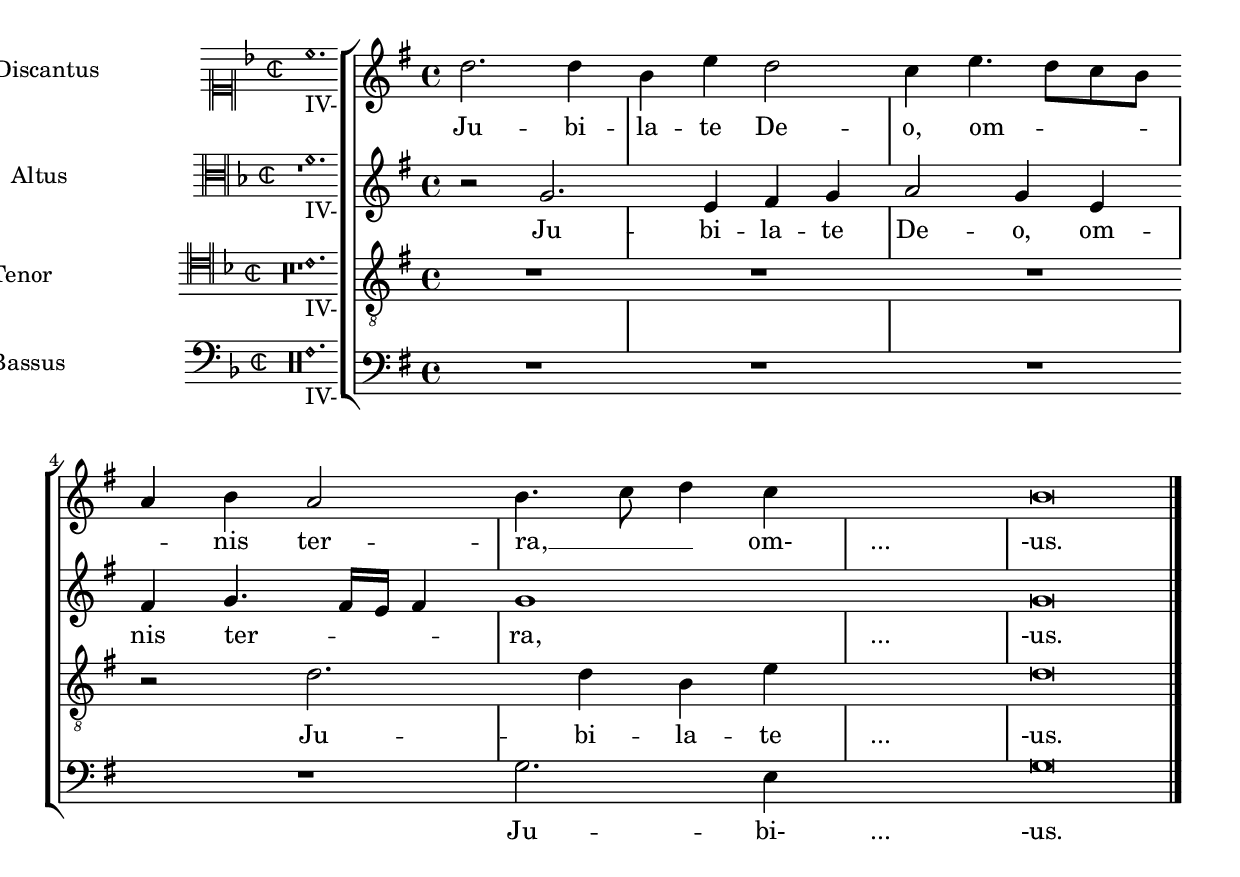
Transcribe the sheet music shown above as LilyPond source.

%% Do not edit this file; it is auto-generated from LSR http://lsr.dsi.unimi.it
%% This file is in the public domain.
\version "2.11.51"

\header {
  lsrtags = "ancient-notation, tweaks-and-overrides"

  texidoc = "
As a workaround to get real incipits which are independent from the
main score these are included as a markup into the field normally used
for the instrument name. As for now lyrics can only be added as a
direct markup. It doesn't unfortunately conform with the spacing of the
main lyrics.

"
  doctitle = "Transcription of Ancient music with incipit"
} % begin verbatim
global = {
  \set Score.skipBars = ##t
  \key g \major
  \time 4/4
  
  %make the staff lines invisible on staves
  \override Staff.BarLine #'transparent = ##t
  \skip 1*8 % the actual music

  % let finis bar go through all staves
  \override Staff.BarLine #'transparent = ##f

  % finis bar
  \bar "|."
}

  
discantusNotes = {
  \transpose c' c'' {
    \clef "treble"
    d'2. d'4 |
    b e' d'2 |
    c'4 e'4.( d'8 c' b |
    a4) b a2 |
    b4.( c'8 d'4) c'4 |
    \once \override NoteHead #'transparent = ##t c'1 |
    b\breve |
  }
}

discantusLyrics = \lyricmode {
  Ju -- bi -- |
  la -- te De -- |
  o, om --
  nis ter -- |
  ra, __ om- |
  "..." |
  -us. |
}

altusNotes = {
  \transpose c' c'' {
    \clef "treble"
    r2 g2. e4 fis g | % two bars
    a2 g4 e |
    fis g4.( fis16 e fis4) |
    g1 |
    \once \override NoteHead #'transparent = ##t g1 |
    g\breve |
  }
}

altusLyrics = \lyricmode {
  Ju -- bi -- la -- te | % two bars
  De -- o, om -- |
  nis ter -- ra, |
  "..." |
  -us. |
}

tenorNotes = {
  \transpose c' c' {
    \clef "treble_8"
    R1 |
    R1 |
    R1 |
    r2 d'2. d'4 b e' | % two bars
    \once \override NoteHead #'transparent = ##t e'1 |
    d'\breve |
  }
}

tenorLyrics = \lyricmode {
  Ju -- bi -- la -- te | % two bars
  "..." |
  -us. 
}

bassusNotes = {
  \transpose c' c' {
    \clef "bass"
    R1 |
    R1 |
    R1 |
    R1 |
    g2. e4 |
    \once \override NoteHead #'transparent = ##t e1 |
    g\breve |
  }
}

bassusLyrics = \lyricmode {
  Ju -- bi- |
  "..." |
  -us. 
}

incipitDiscantus = \markup{
	\score{
		{
		\set Staff.instrumentName="Discantus "
		\override NoteHead   #'style = #'neomensural
		\override Rest #'style = #'neomensural
		\override Staff.TimeSignature #'style = #'neomensural
		\cadenzaOn 
		\clef "neomensural-c1"
		\key f \major
		\time 2/2
	  	c''1._"IV-" s2  %two bars
	  	\skip 1*8 % eight bars
    	}
	\layout {
		\context {\Voice
			\remove Ligature_bracket_engraver
			\consists Mensural_ligature_engraver
		}
		line-width=4.5\cm 
	}
	}
}

incipitAltus = \markup{
	\score{
		{ 
		\set Staff.instrumentName="Altus "
		\override NoteHead   #'style = #'neomensural
		\override Rest #'style = #'neomensural
		\override Staff.TimeSignature #'style = #'neomensural
		\cadenzaOn 
		\clef "neomensural-c3"
		\key f \major
		\time 2/2
	  	r1        % one bar
        f'1._"IV-" s2   % two bars
        \skip 1*7 % seven bars
		}
	\layout {
		\context {\Voice
			\remove Ligature_bracket_engraver
			\consists Mensural_ligature_engraver
		}
		line-width=4.5\cm 
	}
	}
}

incipitTenor = \markup{
    \score{ {
    \set Staff.instrumentName = "Tenor  "
    \override NoteHead   #'style = #'neomensural
	\override Rest #'style = #'neomensural
	\override Staff.TimeSignature #'style = #'neomensural
	\cadenzaOn 
	\clef "neomensural-c4"
	\key f \major
	\time 2/2
    r\longa   % four bars
    r\breve   % two bars
    r1        % one bar
    c'1._"IV-" s2   % two bars
    \skip 1   % one bar
    }
    \layout {
		\context {\Voice
			\remove Ligature_bracket_engraver
			\consists Mensural_ligature_engraver
		}
		line-width=4.5\cm 
}
}
}

incipitBassus = \markup{
    \score{ {
    \set Staff.instrumentName = "Bassus  "
    \override NoteHead   #'style = #'neomensural
	\override Rest #'style = #'neomensural
	\override Staff.TimeSignature #'style = #'neomensural
	\cadenzaOn 
	\clef "bass"
	\key f \major
	\time 2/2
    % incipit
    r\maxima  % eight bars
    f1._"IV-" s2    % two bars
    }
    \layout {
		\context {\Voice
			\remove Ligature_bracket_engraver
			\consists Mensural_ligature_engraver
		}
		line-width=4.5\cm 
            }
     }
}

%StaffGroup is used instead of ChoirStaff to get bar lines between systems
\score {
  <<
  \new StaffGroup = choirStaff <<
    \new Voice =
      "discantusNotes" << \global 
      \set Staff.instrumentName=\incipitDiscantus   
      \discantusNotes >>
    \new Lyrics =
      "discantusLyrics" \lyricsto discantusNotes { \discantusLyrics }
      
    \new Voice =
      "altusNotes" << \global 
      \set Staff.instrumentName=\incipitAltus 
      \altusNotes >>
    \new Lyrics =
      "altusLyrics" \lyricsto altusNotes { \altusLyrics }
     
    \new Voice =
      "tenorNotes" << \global 
      \set Staff.instrumentName=\incipitTenor 
      \tenorNotes >>
    \new Lyrics =
      "tenorLyrics" \lyricsto tenorNotes { \tenorLyrics }
     
    \new Voice =
      "bassusNotes" << \global 
      \set Staff.instrumentName=\incipitBassus
      \bassusNotes >>
      >>
    \new Lyrics =
      "bassusLyrics" \lyricsto bassusNotes { \bassusLyrics } 
    %Keep the bass lyrics outside of the staff group to avoid bar lines
    %between the lyrics.
  >>
  
  \layout {
    \context {
      \Score

      % no bars in staves
      \override BarLine #'transparent = ##t
    }
    % the next three instructions keep the lyrics between the barlines
	\context { \Lyrics 
	   \consists "Bar_engraver" 
	   \override BarLine #'transparent = ##t } 
	\context { \StaffGroup \consists "Separating_line_group_engraver" }
    \context {
      \Voice

      % no slurs
      \override Slur #'transparent = ##t

      % Comment in the below "\remove" command to allow line
      % breaking also at those barlines where a note overlaps
      % into the next bar.  The command is commented out in this
      % short example score, but especially for large scores, you
      % will typically yield better line breaking and thus improve
      % overall spacing if you comment in the following command.
      %\remove "Forbid_line_break_engraver"
    }
    	indent=5\cm
  }
}
